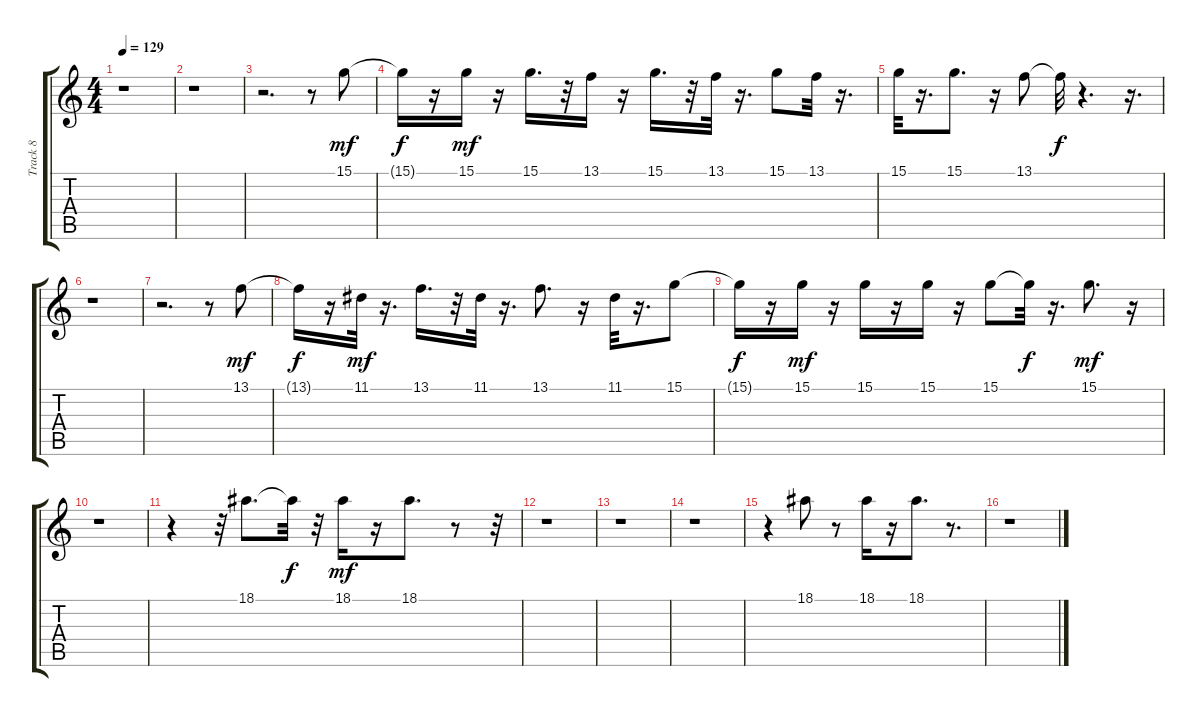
\track ("Track 8" "Track 8") {instrument violin}
\staff {score tabs}
\tuning (E4 B3 G3 D3 A2 E2) {hide}
\ts (4 4)
\tempo 129
\clef g2
\ks c
r.1{dy mf} |
r.1 |
r.2{d} r.8 15.1.8 |
15.1{t}.16{dy f} r.16 15.1.16{dy mf} r.16 15.1.16{d} r.32 13.1.16 r.16 15.1.16{d} r.32 13.1.32 r.16{d} 15.1.8 13.1.32 r.16{d} |
15.1.32 r.16{d} 15.1.8{d} r.16 13.1.8 13.1{t}.32{dy f} r.4{d} r.16{d} |
r.1 |
r.2{d} r.8 13.1.8{dy mf} |
13.1{t}.16{dy f} r.16 11.1.32{dy mf} r.16{d} 13.1.16{d} r.32 11.1.32 r.16{d} 13.1.8{d} r.16 11.1.32 r.16{d} 15.1.8 |
15.1{t}.16{dy f} r.16 15.1.16{dy mf} r.16 15.1.16 r.16 15.1.16 r.16 15.1.8 15.1{t}.32{dy f} r.16{d} 15.1.8{d dy mf} r.16 |
r.1 |
r.4 r.32 18.1.8{d} 18.1{t}.32{dy f} r.32 18.1.16{dy mf} r.16 18.1.8{d} r.8 r.32 |
r.1 |
r.1 |
r.1 |
r.4 18.1.8 r.8 18.1.16 r.16 18.1.8{d} r.8{d} |
r.1
